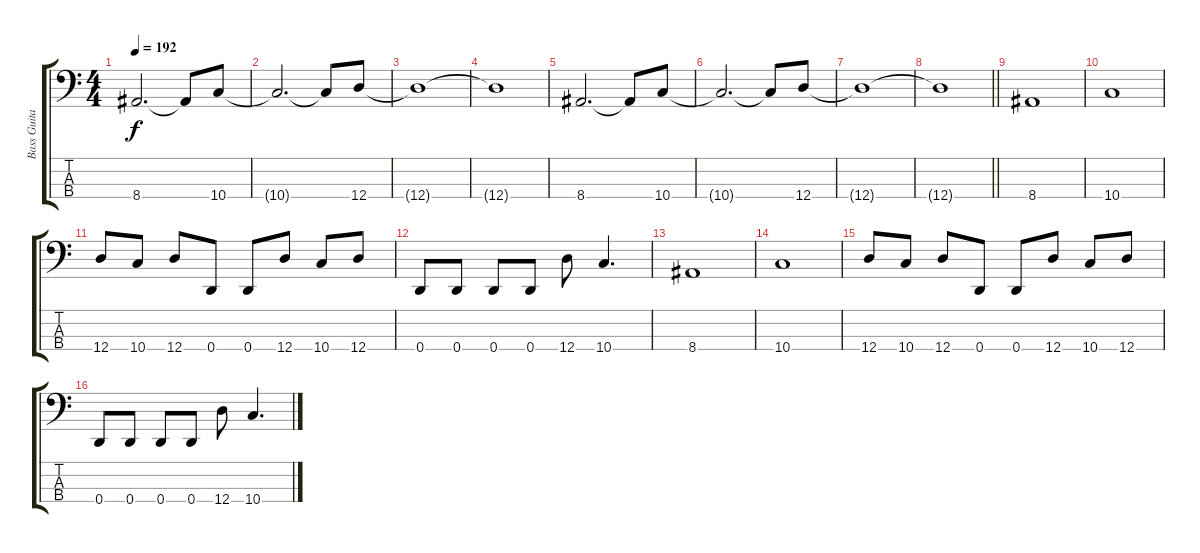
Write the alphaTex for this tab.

\track ("Bass Guitar" "Bass Guita") {instrument electricbassfinger}
\staff {score tabs}
\tuning (G2 D2 A1 D1) {hide}
\ts (4 4)
\tempo 192
\clef f4
\ks c
8.4.2{d dy f} 8.4{t}.8 10.4.8 |
10.4{t}.2{d} 10.4{t}.8 12.4.8 |
12.4{t}.1 |
12.4{t}.1 |
8.4.2{d} 8.4{t}.8 10.4.8 |
10.4{t}.2{d} 10.4{t}.8 12.4.8 |
12.4{t}.1 |
\barLineRight lightlight
12.4{t}.1 |
8.4.1 |
10.4.1 |
12.4.8 10.4.8 12.4.8 0.4.8 0.4.8 12.4.8 10.4.8 12.4.8 |
0.4.8 0.4.8 0.4.8 0.4.8 12.4.8 10.4.4{d} |
8.4.1 |
10.4.1 |
12.4.8 10.4.8 12.4.8 0.4.8 0.4.8 12.4.8 10.4.8 12.4.8 |
0.4.8 0.4.8 0.4.8 0.4.8 12.4.8 10.4.4{d}
